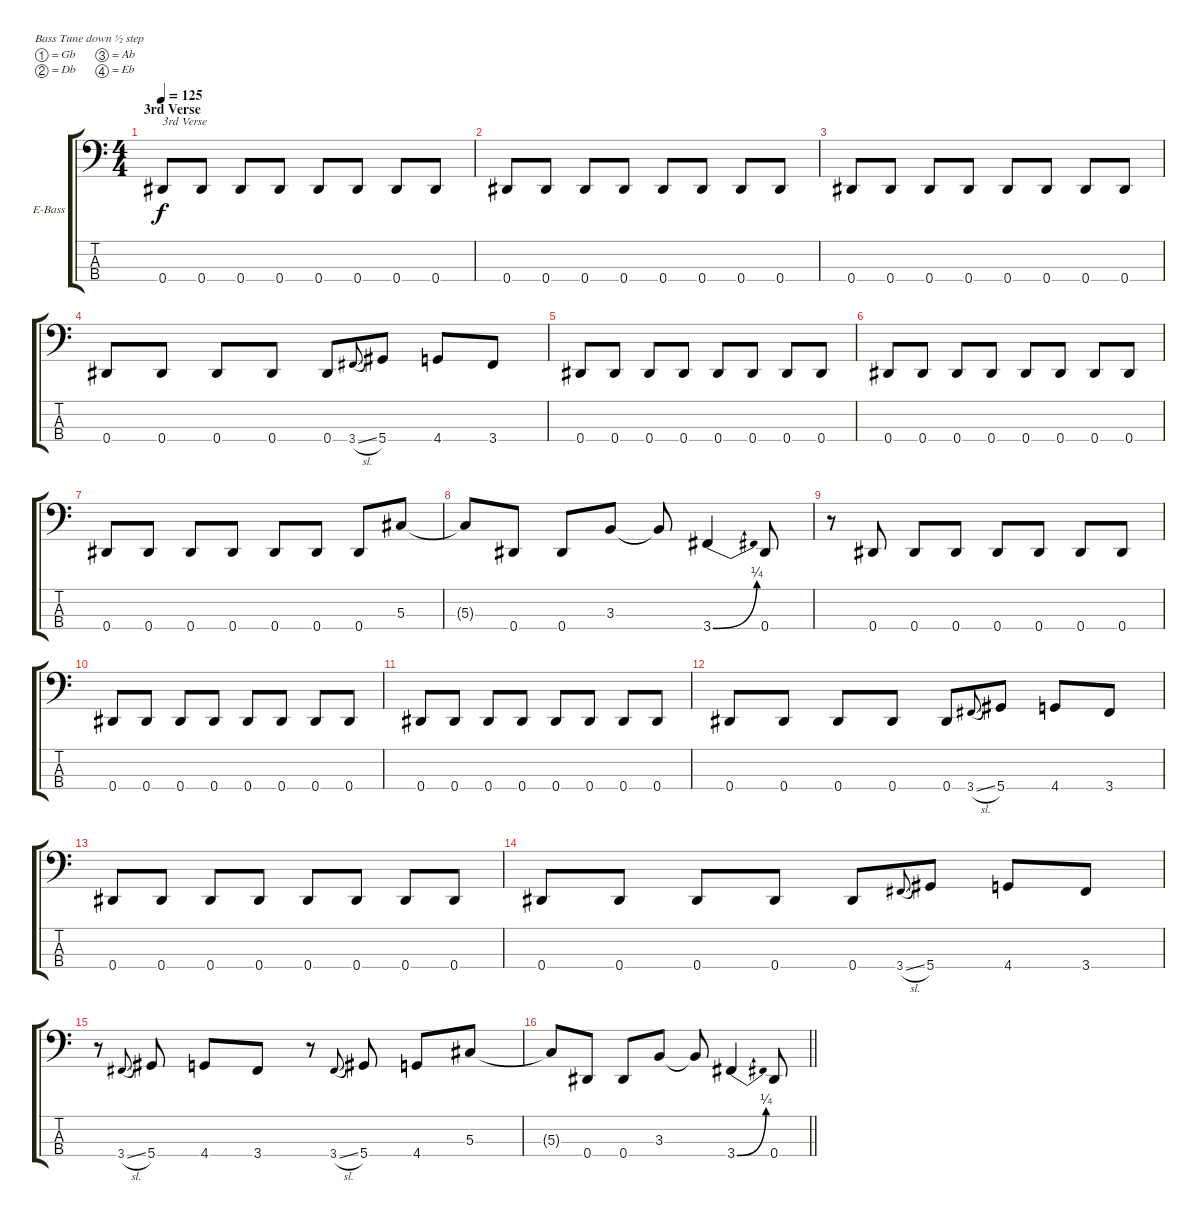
\bracketExtendMode groupsimilarinstruments
\firstSystemTrackNameOrientation horizontal
\otherSystemsTrackNameOrientation horizontal
\track ("David Ellefson" "E-Bass") {instrument electricbassfinger}
\staff {score tabs}
\tuning (Gb2 Db2 Ab1 Eb1)
\ts (4 4)
\section ("" "3rd Verse")
\tempo 125
\clef f4
\ks c
0.4.8{txt "3rd Verse" dy f} 0.4.8 0.4.8 0.4.8 0.4.8 0.4.8 0.4.8 0.4.8 |
0.4.8 0.4.8 0.4.8 0.4.8 0.4.8 0.4.8 0.4.8 0.4.8 |
0.4.8 0.4.8 0.4.8 0.4.8 0.4.8 0.4.8 0.4.8 0.4.8 |
0.4.8 0.4.8 0.4.8 0.4.8 0.4.8 3.4{sl}.8{gr onbeat} 5.4.8 4.4.8 3.4.8 |
0.4.8 0.4.8 0.4.8 0.4.8 0.4.8 0.4.8 0.4.8 0.4.8 |
0.4.8 0.4.8 0.4.8 0.4.8 0.4.8 0.4.8 0.4.8 0.4.8 |
0.4.8 0.4.8 0.4.8 0.4.8 0.4.8 0.4.8 0.4.8 5.3.8 |
5.3{t}.8 0.4.8 0.4.8 3.3.8 3.3{t}.8 3.4{be (bend 0 0 60 1)}.4 0.4.8 |
r.8 0.4.8 0.4.8 0.4.8 0.4.8 0.4.8 0.4.8 0.4.8 |
0.4.8 0.4.8 0.4.8 0.4.8 0.4.8 0.4.8 0.4.8 0.4.8 |
0.4.8 0.4.8 0.4.8 0.4.8 0.4.8 0.4.8 0.4.8 0.4.8 |
0.4.8 0.4.8 0.4.8 0.4.8 0.4.8 3.4{sl}.8{gr onbeat} 5.4.8 4.4.8 3.4.8 |
0.4.8 0.4.8 0.4.8 0.4.8 0.4.8 0.4.8 0.4.8 0.4.8 |
0.4.8 0.4.8 0.4.8 0.4.8 0.4.8 3.4{sl}.8{gr onbeat} 5.4.8 4.4.8 3.4.8 |
r.8 3.4{sl}.8{gr onbeat} 5.4.8 4.4.8 3.4.8 r.8 3.4{sl}.8{gr onbeat} 5.4.8 4.4.8 5.3.8 |
\barLineRight lightlight
5.3{t}.8 0.4.8 0.4.8 3.3.8 3.3{t}.8 3.4{be (bend 0 0 60 1)}.4 0.4.8
